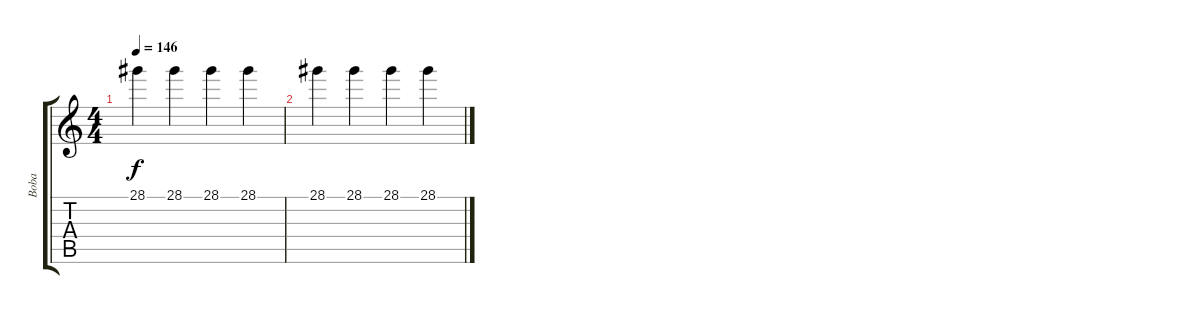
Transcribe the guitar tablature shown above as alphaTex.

\track ("Boba" "Boba") {instrument brightacousticpiano}
\staff {score tabs}
\tuning (E4 B3 G3 D3 A2 E2) {hide}
\ts (4 4)
\tempo 146
\clef g2
\ks c
28.1.4{dy f} 28.1.4 28.1.4 28.1.4 |
28.1.4 28.1.4 28.1.4 28.1.4
